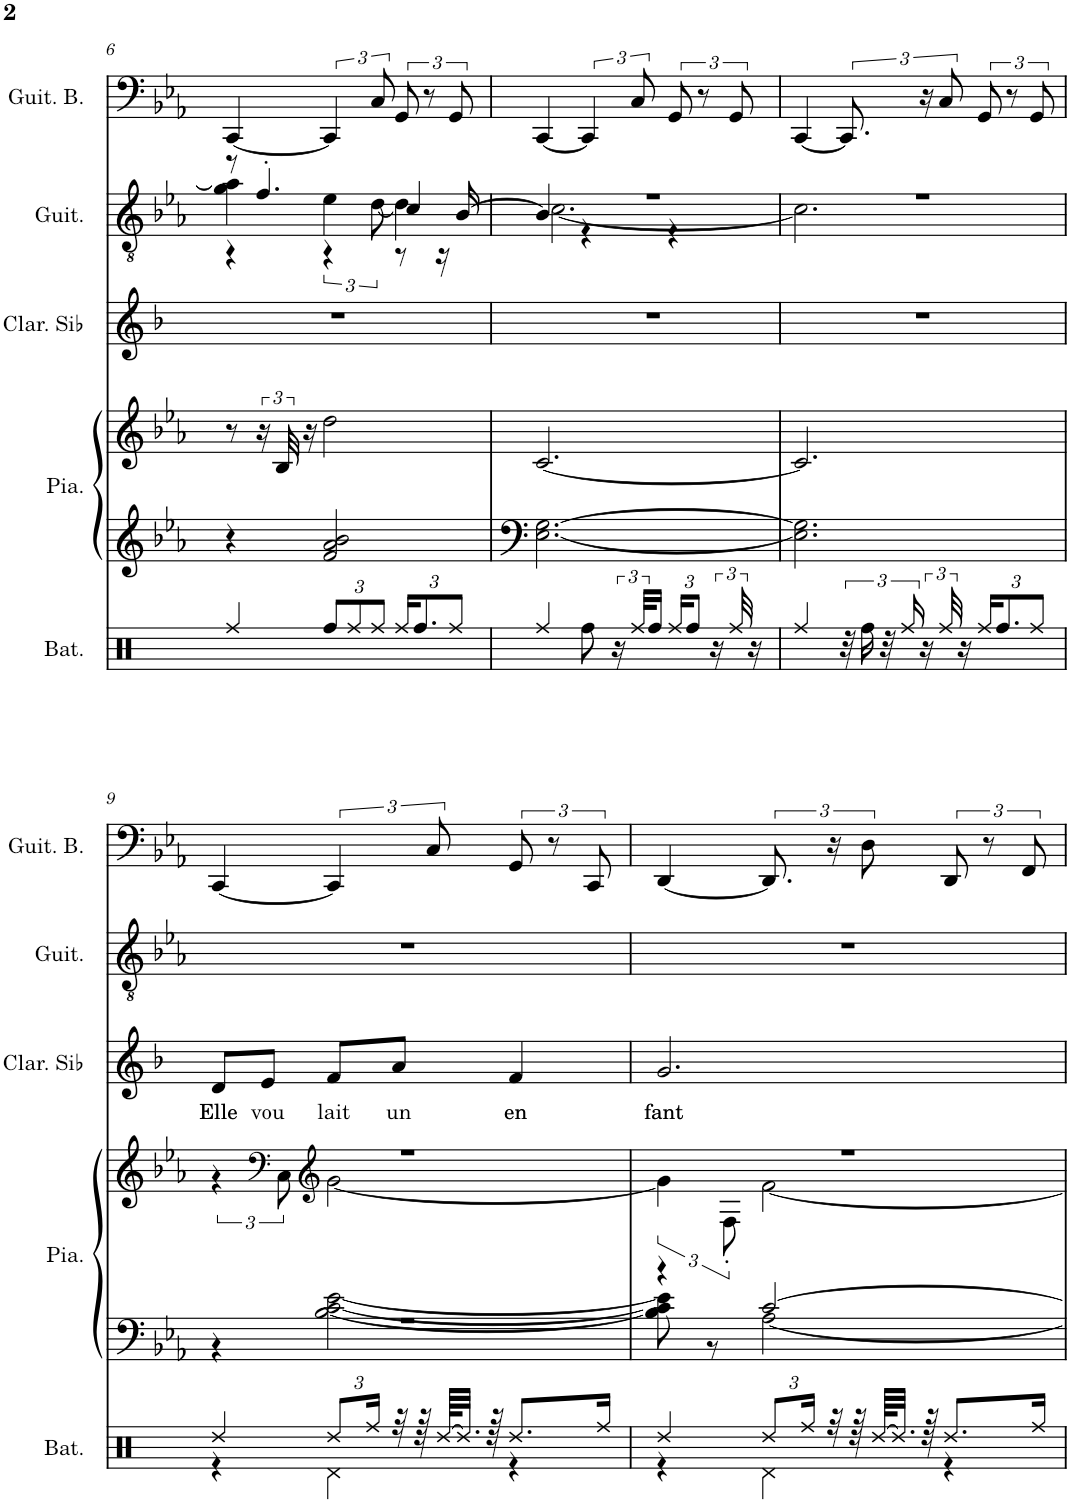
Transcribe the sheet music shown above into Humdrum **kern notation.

**kern	**kern	**kern	**kern	**text	**kern	**kern
*part5	*part4	*part4	*part3	*part3	*part2	*part1
*staff6	*staff5	*staff4	*staff3	*staff3	*staff2	*staff1
*I"Batterie	*I"Piano	*	*I"Clarinette en Sib	*	*I"Guitare classique	*I"Guitare Basse
*I'Bat.	*I'Pia.	*	*I'Clar. Sib	*	*I'Guit.	*I'Guit. B.
!!LO:PB:g=z
*clefX	*clefG2	*clefG2	*clefG2	*	*clefGv2	*clefF4
*	*	*	*Trd1c2	*	*	*Trd7c12
*k[]	*k[b-e-a-]	*k[b-e-a-]	*k[b-]	*	*k[b-e-a-]	*k[b-e-a-]
*M3/4	*M3/4	*M3/4	*M3/4	*	*M3/4	*M3/4
=6	=6	=6	=6	=6	=6	=6
*	*	*	*	*	*^	*
*	*	*	*	*	*	*^	*
4Rff/	4r	8r	2.r	.	8r	4g\ 4a-\]	4r	[4CC/
.	.	24r	.	.	4.f'/	.	.	.
.	.	48B-/	.	.	.	.	.	.
.	.	16r	.	.	.	.	.	.
*Xbrackettup	*	*	*	*	*	*	*	*
12Rff/L	2f/ 2a-/ 2b-/	2dd\	.	.	.	6e-\	4r	6CC/]
12Rff/	.	.	.	.	.	.	.	.
12Rff/J	.	.	.	.	.	[12d\	.	12C/
24Rff/KL	.	.	.	.	4c/	4d\]	8r	12GG/
12.Rff/	.	.	.	.	.	.	.	.
.	.	.	.	.	.	.	.	12r
.	.	.	.	.	.	.	16r	.
12Rff/J	.	.	.	.	.	.	.	12GG/
.	.	.	.	.	.	.	[16B-/	.
=7	=7	=7	=7	=7	=7	=7	=7	=7
4Rff/	[2.E-\ [2.G\	[2.c/	2.r	.	2.r	[2.c\	4B-/]	[4CC/
8Rff\	.	.	.	.	.	.	4r	6CC/]
*brackettup	*	*	*	*	*	*	*	*
24r	.	.	.	.	.	.	.	.
48Rff/KLL	.	.	.	.	.	.	.	12C/
16Rff/JJ	.	.	.	.	.	.	.	.
*Xbrackettup	*	*	*	*	*	*	*	*
24Rff/KL	.	.	.	.	.	.	4r	12GG/
12Rff/J	.	.	.	.	.	.	.	.
.	.	.	.	.	.	.	.	12r
*brackettup	*	*	*	*	*	*	*	*
24r	.	.	.	.	.	.	.	.
48Rff/	.	.	.	.	.	.	.	12GG/
16r	.	.	.	.	.	.	.	.
*	*	*	*	*	*	*v	*v	*
=8	=8	=8	=8	=8	=8	=8	=8
4Rff/	2.E-\] 2.G\]	2.c/]	2.r	.	2.r	2.c\]	[4CC/
48r	.	.	.	.	.	.	12.CC/]
24Rff\	.	.	.	.	.	.	.
48r	.	.	.	.	.	.	.
24Rff/	.	.	.	.	.	.	.
24r	.	.	.	.	.	.	24r
48Rff/	.	.	.	.	.	.	12C/
16r	.	.	.	.	.	.	.
*Xbrackettup	*	*	*	*	*	*	*
24Rff/KL	.	.	.	.	.	.	12GG/
12.Rff/	.	.	.	.	.	.	.
.	.	.	.	.	.	.	12r
12Rff/J	.	.	.	.	.	.	12GG/
*	*	*	*	*	*v	*v	*
!!LO:LB:g=z
=9	=9	=9	=9	=9	=9	=9
*^	*^	*^	*	*	*	*
!	!	!	!	!	!	!	!LO:LY:b	!	!
4Rdd/	4r	2.r	4r	2.r	6r	8d/L	Elle	2.r	[4CC/
!	!	!	!	!	!	!	!LO:LY:b	!	!
.	.	.	.	.	.	8e/J	vou	.	.
*	*	*	*	*clefF4	*	*	*	*	*
.	.	.	.	.	12C\	.	.	.	.
*	*	*	*	*clefG2	*	*	*	*	*
!	!	!	!	!	!	!	!LO:LY:b	!	!
12Rdd/L	4Rd\	.	[2B-\ [2c\ [2e-\	.	[2g\	8f/L	lait	.	6CC/]
24Rff/Jk	.	.	.	.	.	.	.	.	.
!	!	!	!	!	!	!	!LO:LY:b	!	!
32r	.	.	.	.	.	8a/J	un	.	.
64r	.	.	.	.	.	.	.	.	.
.	.	.	.	.	.	.	.	.	12C/
[64Rdd/KLLL	.	.	.	.	.	.	.	.	.
32.Rdd/JJJ]	.	.	.	.	.	.	.	.	.
64r	.	.	.	.	.	.	.	.	.
!	!	!	!	!	!	!	!LO:LY:b	!	!
8.Rdd/L	4r	.	.	.	.	4f/	en	.	12GG/
.	.	.	.	.	.	.	.	.	12r
.	.	.	.	.	.	.	.	.	12CC/
16Rff/Jk	.	.	.	.	.	.	.	.	.
=10	=10	=10	=10	=10	=10	=10	=10	=10	=10
!	!	!	!	!	!	!	!LO:LY:b	!	!
4Rdd/	4r	4r	8B-\] 8c\] 8e-\]	2.r	6g\]	2.g/	fant	2.r	[4DD/
.	.	.	8r	.	.	.	.	.	.
.	.	.	.	.	12F'\	.	.	.	.
12Rdd/L	4Rd\	[2c/	[2A-\	.	[2f\	.	.	.	12.DD/]
24Rff/Jk	.	.	.	.	.	.	.	.	.
32r	.	.	.	.	.	.	.	.	24r
64r	.	.	.	.	.	.	.	.	.
.	.	.	.	.	.	.	.	.	12D\
[64Rdd/KLLL	.	.	.	.	.	.	.	.	.
32.Rdd/JJJ]	.	.	.	.	.	.	.	.	.
64r	.	.	.	.	.	.	.	.	.
8.Rdd/L	4r	.	.	.	.	.	.	.	12DD/
.	.	.	.	.	.	.	.	.	12r
.	.	.	.	.	.	.	.	.	12FF/
16Rff/Jk	.	.	.	.	.	.	.	.	.
*v	*v	*	*	*	*	*	*	*	*
*	*v	*v	*	*	*	*	*	*
*	*	*v	*v	*	*	*	*
=	=	=	=	=	=	=
*-	*-	*-	*-	*-	*-	*-
